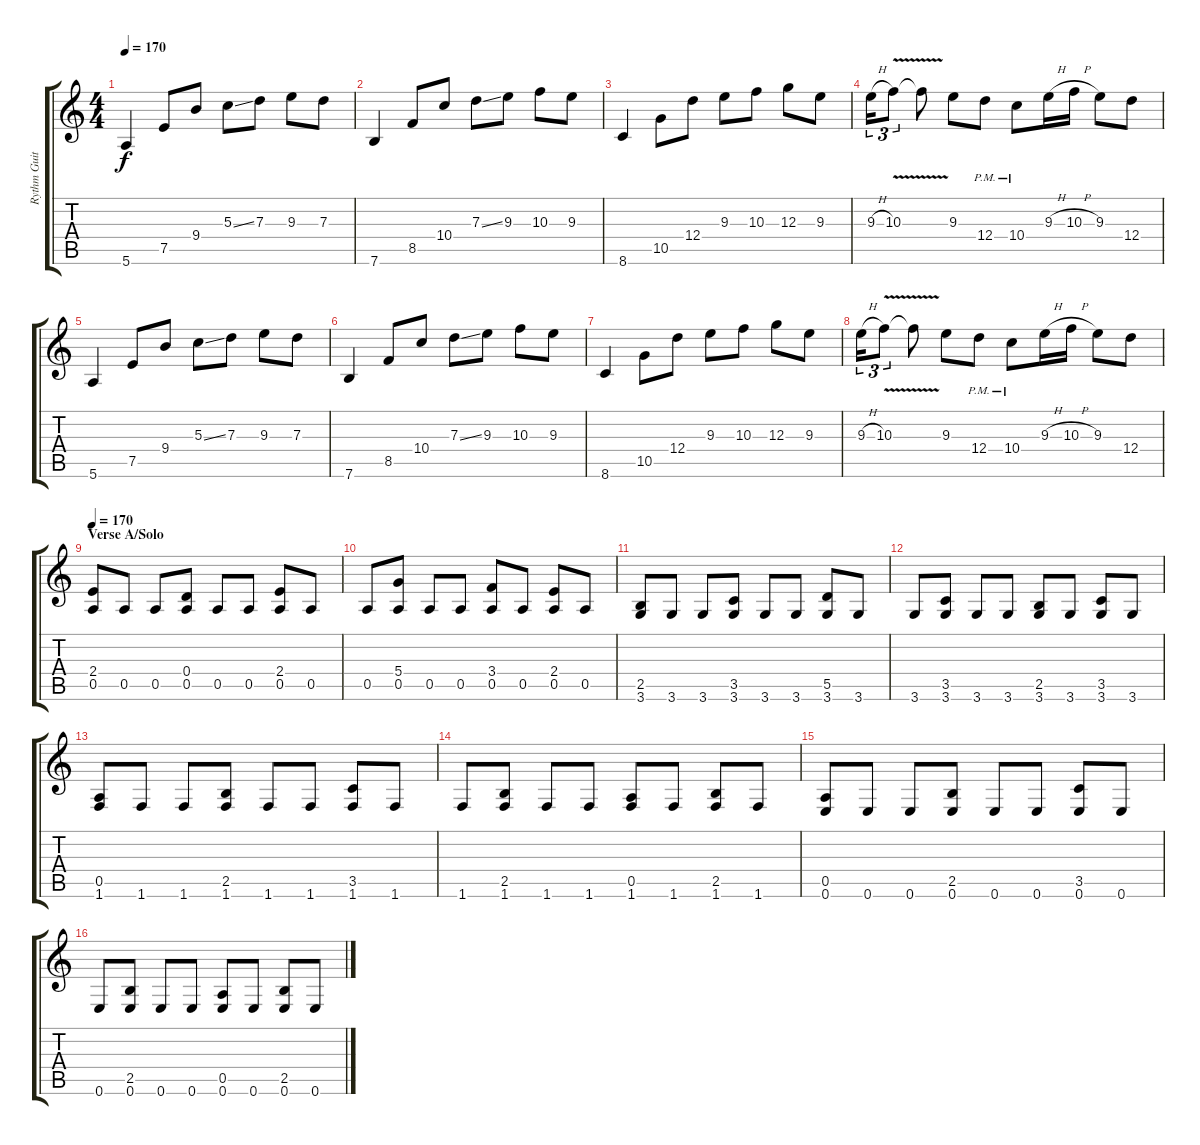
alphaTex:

\track ("Rythm Guitar" "Rythm Guit") {instrument distortionguitar}
\staff {score tabs}
\tuning (E4 B3 G3 D3 A2 E2) {hide}
\ts (4 4)
\tempo 170
\clef g2
\ks c
5.6.4{dy f} 7.5.8 9.4.8 5.3{ss}.8 7.3.8 9.3.8 7.3.8 |
7.6.4 8.5.8 10.4.8 7.3{ss}.8 9.3.8 10.3.8 9.3.8 |
8.6.4 10.5.8 12.4.8 9.3.8 10.3.8 12.3.8 9.3.8 |
9.3{h}.16{tu (3 2)} 10.3{v}.8{tu (3 2)} 10.3{t}.8 9.3.8 12.4{pm}.8 10.4{pm}.8 9.3{h}.16 10.3{h}.16 9.3.8 12.4.8 |
5.6.4 7.5.8 9.4.8 5.3{ss}.8 7.3.8 9.3.8 7.3.8 |
7.6.4 8.5.8 10.4.8 7.3{ss}.8 9.3.8 10.3.8 9.3.8 |
8.6.4 10.5.8 12.4.8 9.3.8 10.3.8 12.3.8 9.3.8 |
9.3{h}.16{tu (3 2)} 10.3{v}.8{tu (3 2)} 10.3{t}.8 9.3.8 12.4{pm}.8 10.4{pm}.8 9.3{h}.16 10.3{h}.16 9.3.8 12.4.8 |
\section ("" "Verse A/Solo")
\tempo 170
(2.4 0.5).8 0.5.8 0.5.8 (0.4 0.5).8 0.5.8 0.5.8 (2.4 0.5).8 0.5.8 |
0.5.8 (5.4 0.5).8 0.5.8 0.5.8 (3.4 0.5).8 0.5.8 (2.4 0.5).8 0.5.8 |
(2.5 3.6).8 3.6.8 3.6.8 (3.5 3.6).8 3.6.8 3.6.8 (5.5 3.6).8 3.6.8 |
3.6.8 (3.5 3.6).8 3.6.8 3.6.8 (2.5 3.6).8 3.6.8 (3.5 3.6).8 3.6.8 |
(0.5 1.6).8 1.6.8 1.6.8 (2.5 1.6).8 1.6.8 1.6.8 (3.5 1.6).8 1.6.8 |
1.6.8 (2.5 1.6).8 1.6.8 1.6.8 (0.5 1.6).8 1.6.8 (2.5 1.6).8 1.6.8 |
(0.5 0.6).8 0.6.8 0.6.8 (2.5 0.6).8 0.6.8 0.6.8 (3.5 0.6).8 0.6.8 |
0.6.8 (2.5 0.6).8 0.6.8 0.6.8 (0.5 0.6).8 0.6.8 (2.5 0.6).8 0.6.8
